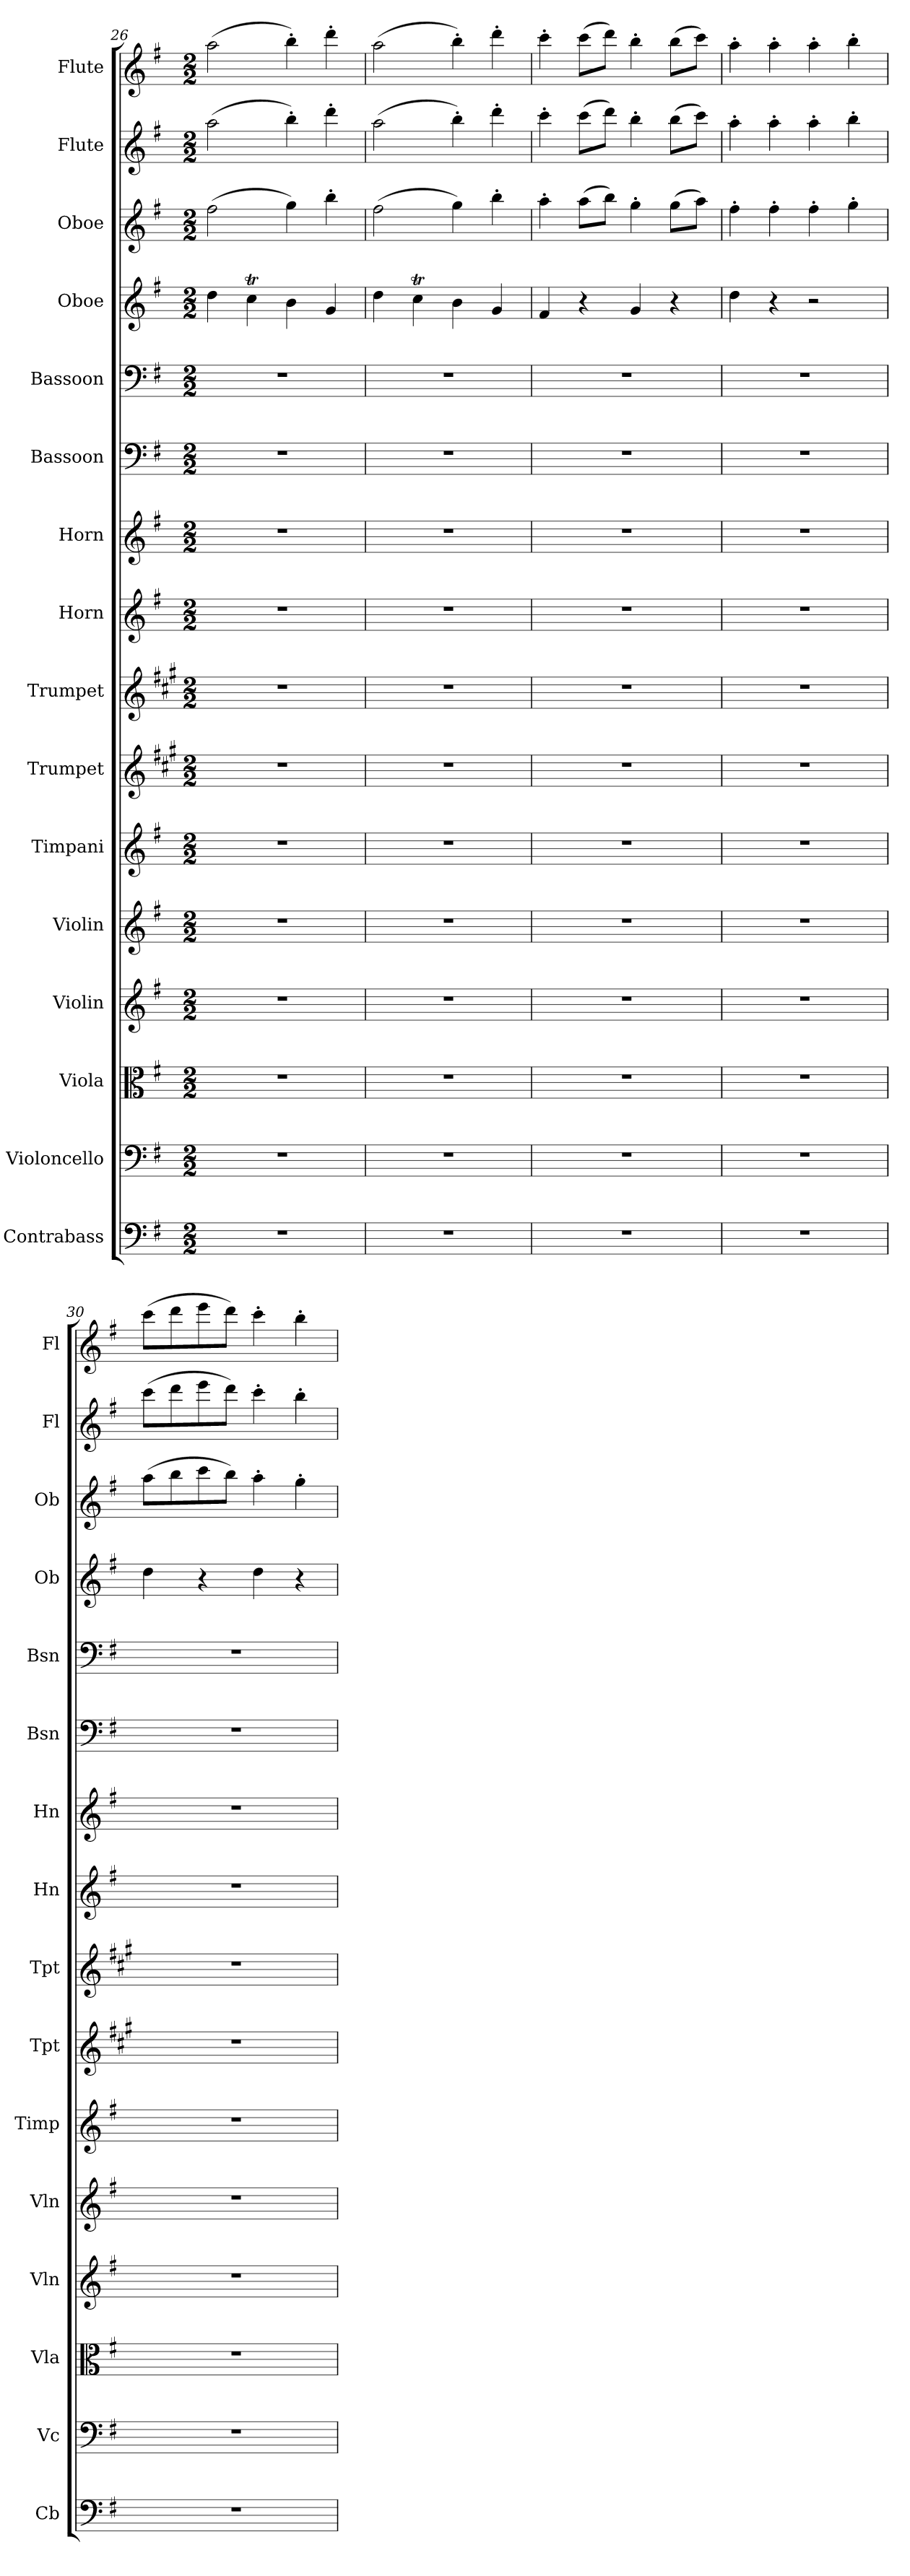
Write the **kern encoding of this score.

**kern	**kern	**kern	**kern	**kern	**kern	**kern	**kern	**kern	**kern	**kern	**kern	**kern	**kern	**kern	**kern
*part16	*part15	*part14	*part13	*part12	*part11	*part10	*part9	*part8	*part7	*part6	*part5	*part4	*part3	*part2	*part1
*staff16	*staff15	*staff14	*staff13	*staff12	*staff11	*staff10	*staff9	*staff8	*staff7	*staff6	*staff5	*staff4	*staff3	*staff2	*staff1
*I"Contrabass	*I"Violoncello	*I"Viola	*I"Violin	*I"Violin	*I"Timpani	*I"Trumpet	*I"Trumpet	*I"Horn	*I"Horn	*I"Bassoon	*I"Bassoon	*I"Oboe	*I"Oboe	*I"Flute	*I"Flute
*I'Cb	*I'Vc	*I'Vla	*I'Vln	*I'Vln	*I'Timp	*I'Tpt	*I'Tpt	*I'Hn	*I'Hn	*I'Bsn	*I'Bsn	*I'Ob	*I'Ob	*I'Fl	*I'Fl
*clefF4	*clefF4	*clefC3	*clefG2	*clefG2	*clefG2	*clefG2	*clefG2	*clefG2	*clefG2	*clefF4	*clefF4	*clefG2	*clefG2	*clefG2	*clefG2
*ITrd7c12	*	*	*	*	*	*ITrd1c2	*ITrd1c2	*ITrd4c7	*ITrd4c7	*	*	*	*	*	*
*k[f#]	*k[f#]	*k[f#]	*k[f#]	*k[f#]	*k[f#]	*k[f#]	*k[f#]	*k[]	*k[]	*k[f#]	*k[f#]	*k[f#]	*k[f#]	*k[f#]	*k[f#]
*M2/2	*M2/2	*M2/2	*M2/2	*M2/2	*M2/2	*M2/2	*M2/2	*M2/2	*M2/2	*M2/2	*M2/2	*M2/2	*M2/2	*M2/2	*M2/2
=26	=26	=26	=26	=26	=26	=26	=26	=26	=26	=26	=26	=26	=26	=26	=26
1r	1r	1r	1r	1r	1r	1r	1r	1r	1r	1r	1r	4dd\	(>2ff#\	(>2aa\	(>2aa\
.	.	.	.	.	.	.	.	.	.	.	.	4ccT\	.	.	.
.	.	.	.	.	.	.	.	.	.	.	.	4b\	4gg\)	4bb'\)	4bb'\)
.	.	.	.	.	.	.	.	.	.	.	.	4g/	4bb'\	4ddd'\	4ddd'\
=27	=27	=27	=27	=27	=27	=27	=27	=27	=27	=27	=27	=27	=27	=27	=27
1r	1r	1r	1r	1r	1r	1r	1r	1r	1r	1r	1r	4dd\	(>2ff#\	(>2aa\	(>2aa\
.	.	.	.	.	.	.	.	.	.	.	.	4ccT\	.	.	.
.	.	.	.	.	.	.	.	.	.	.	.	4b\	4gg\)	4bb'\)	4bb'\)
.	.	.	.	.	.	.	.	.	.	.	.	4g/	4bb'\	4ddd'\	4ddd'\
=28	=28	=28	=28	=28	=28	=28	=28	=28	=28	=28	=28	=28	=28	=28	=28
1r	1r	1r	1r	1r	1r	1r	1r	1r	1r	1r	1r	4f#/	4aa'\	4ccc'\	4ccc'\
.	.	.	.	.	.	.	.	.	.	.	.	4r	(>8aa\L	(>8ccc\L	(>8ccc\L
.	.	.	.	.	.	.	.	.	.	.	.	.	8bb\J)	8ddd\J)	8ddd\J)
.	.	.	.	.	.	.	.	.	.	.	.	4g/	4gg'\	4bb'\	4bb'\
.	.	.	.	.	.	.	.	.	.	.	.	4r	(>8gg\L	(>8bb\L	(>8bb\L
.	.	.	.	.	.	.	.	.	.	.	.	.	8aa\J)	8ccc\J)	8ccc\J)
=29	=29	=29	=29	=29	=29	=29	=29	=29	=29	=29	=29	=29	=29	=29	=29
1r	1r	1r	1r	1r	1r	1r	1r	1r	1r	1r	1r	4dd\	4ff#'\	4aa'\	4aa'\
.	.	.	.	.	.	.	.	.	.	.	.	4r	4ff#'\	4aa'\	4aa'\
.	.	.	.	.	.	.	.	.	.	.	.	2r	4ff#'\	4aa'\	4aa'\
.	.	.	.	.	.	.	.	.	.	.	.	.	4gg'\	4bb'\	4bb'\
=30	=30	=30	=30	=30	=30	=30	=30	=30	=30	=30	=30	=30	=30	=30	=30
1r	1r	1r	1r	1r	1r	1r	1r	1r	1r	1r	1r	4dd\	(>8aa\L	(>8ccc\L	(>8ccc\L
.	.	.	.	.	.	.	.	.	.	.	.	.	8bb\	8ddd\	8ddd\
.	.	.	.	.	.	.	.	.	.	.	.	4r	8ccc\	8eee\	8eee\
.	.	.	.	.	.	.	.	.	.	.	.	.	8bb\J)	8ddd\J)	8ddd\J)
.	.	.	.	.	.	.	.	.	.	.	.	4dd\	4aa'\	4ccc'\	4ccc'\
.	.	.	.	.	.	.	.	.	.	.	.	4r	4gg'\	4bb'\	4bb'\
=	=	=	=	=	=	=	=	=	=	=	=	=	=	=	=
*-	*-	*-	*-	*-	*-	*-	*-	*-	*-	*-	*-	*-	*-	*-	*-
